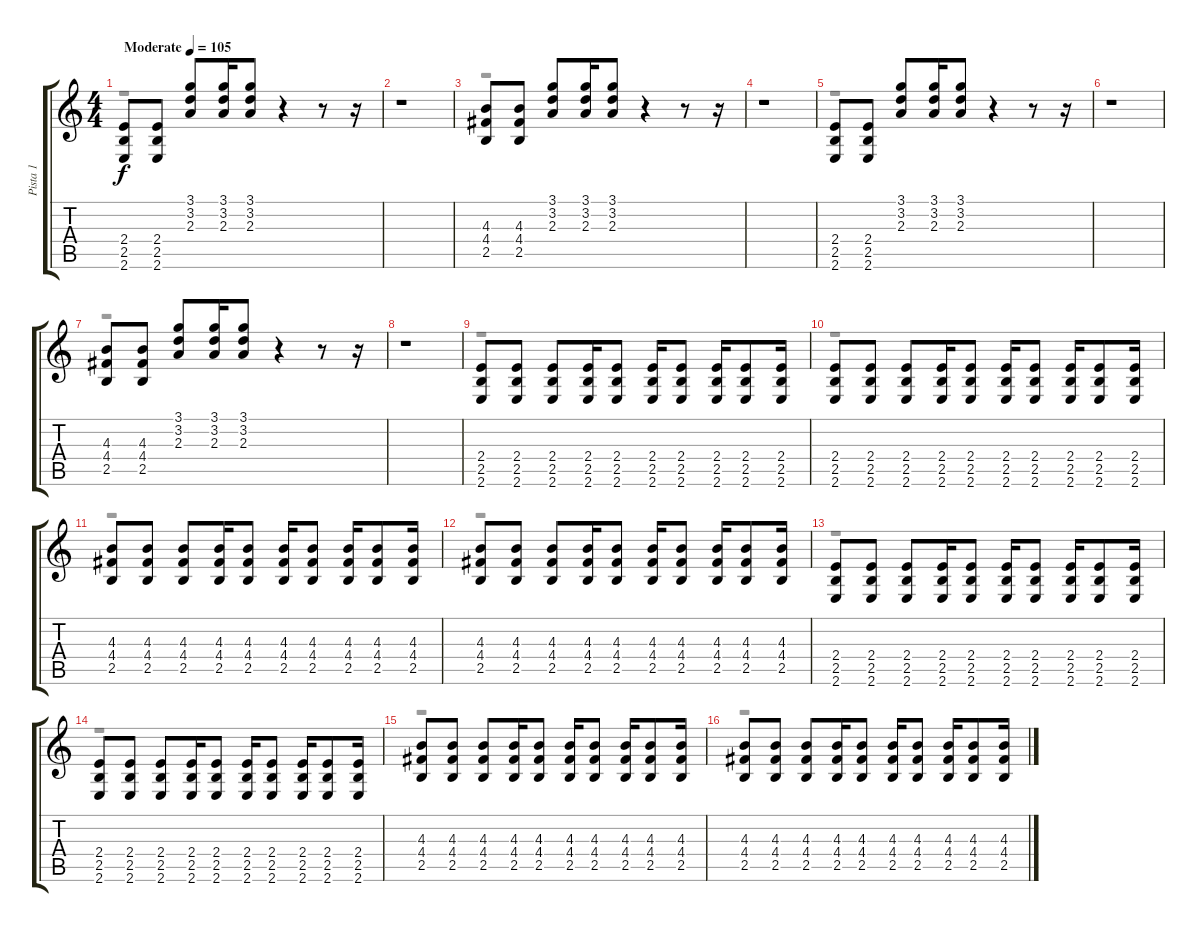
\track ("Pista 1" "Pista 1") {instrument overdrivenguitar}
\staff {score tabs}
\tuning (E4 B3 G3 D3 A2 D2) {hide}
\voice
\ts (4 4)
\tempo (105 "Moderate")
\clef g2
\ks c
(2.4 2.5 2.6).8{dy f instrument overdrivenguitar} (2.4 2.5 2.6).8 (3.1 3.2 2.3).8 (3.1 3.2 2.3).16 (3.1 3.2 2.3).8 r.4 r.8 r.16 |
r.1 |
(4.3 4.4 2.5).8 (4.3 4.4 2.5).8 (3.1 3.2 2.3).8 (3.1 3.2 2.3).16 (3.1 3.2 2.3).8 r.4 r.8 r.16 |
r.1 |
(2.4 2.5 2.6).8 (2.4 2.5 2.6).8 (3.1 3.2 2.3).8 (3.1 3.2 2.3).16 (3.1 3.2 2.3).8 r.4 r.8 r.16 |
r.1 |
(4.3 4.4 2.5).8 (4.3 4.4 2.5).8 (3.1 3.2 2.3).8 (3.1 3.2 2.3).16 (3.1 3.2 2.3).8 r.4 r.8 r.16 |
r.1 |
(2.4 2.5 2.6).8 (2.4 2.5 2.6).8 (2.4 2.5 2.6).8 (2.4 2.5 2.6).16 (2.4 2.5 2.6).8 (2.4 2.5 2.6).16 (2.4 2.5 2.6).8 (2.4 2.5 2.6).16 (2.4 2.5 2.6).8 (2.4 2.5 2.6).16 |
(2.4 2.5 2.6).8 (2.4 2.5 2.6).8 (2.4 2.5 2.6).8 (2.4 2.5 2.6).16 (2.4 2.5 2.6).8 (2.4 2.5 2.6).16 (2.4 2.5 2.6).8 (2.4 2.5 2.6).16 (2.4 2.5 2.6).8 (2.4 2.5 2.6).16 |
(4.3 4.4 2.5).8 (4.3 4.4 2.5).8 (4.3 4.4 2.5).8 (4.3 4.4 2.5).16 (4.3 4.4 2.5).8 (4.3 4.4 2.5).16 (4.3 4.4 2.5).8 (4.3 4.4 2.5).16 (4.3 4.4 2.5).8 (4.3 4.4 2.5).16 |
(4.3 4.4 2.5).8 (4.3 4.4 2.5).8 (4.3 4.4 2.5).8 (4.3 4.4 2.5).16 (4.3 4.4 2.5).8 (4.3 4.4 2.5).16 (4.3 4.4 2.5).8 (4.3 4.4 2.5).16 (4.3 4.4 2.5).8 (4.3 4.4 2.5).16 |
(2.4 2.5 2.6).8 (2.4 2.5 2.6).8 (2.4 2.5 2.6).8 (2.4 2.5 2.6).16 (2.4 2.5 2.6).8 (2.4 2.5 2.6).16 (2.4 2.5 2.6).8 (2.4 2.5 2.6).16 (2.4 2.5 2.6).8 (2.4 2.5 2.6).16 |
(2.4 2.5 2.6).8 (2.4 2.5 2.6).8 (2.4 2.5 2.6).8 (2.4 2.5 2.6).16 (2.4 2.5 2.6).8 (2.4 2.5 2.6).16 (2.4 2.5 2.6).8 (2.4 2.5 2.6).16 (2.4 2.5 2.6).8 (2.4 2.5 2.6).16 |
(4.3 4.4 2.5).8 (4.3 4.4 2.5).8 (4.3 4.4 2.5).8 (4.3 4.4 2.5).16 (4.3 4.4 2.5).8 (4.3 4.4 2.5).16 (4.3 4.4 2.5).8 (4.3 4.4 2.5).16 (4.3 4.4 2.5).8 (4.3 4.4 2.5).16 |
(4.3 4.4 2.5).8 (4.3 4.4 2.5).8 (4.3 4.4 2.5).8 (4.3 4.4 2.5).16 (4.3 4.4 2.5).8 (4.3 4.4 2.5).16 (4.3 4.4 2.5).8 (4.3 4.4 2.5).16 (4.3 4.4 2.5).8 (4.3 4.4 2.5).16
\voice
\clef g2
\ottava regular
\simile none
\ks c
r.1{dy f} |
r.1 |
r.1 |
r.1 |
r.1 |
r.1 |
r.1 |
r.1 |
r.1 |
r.1 |
r.1 |
r.1 |
r.1 |
r.1 |
r.1 |
r.1
